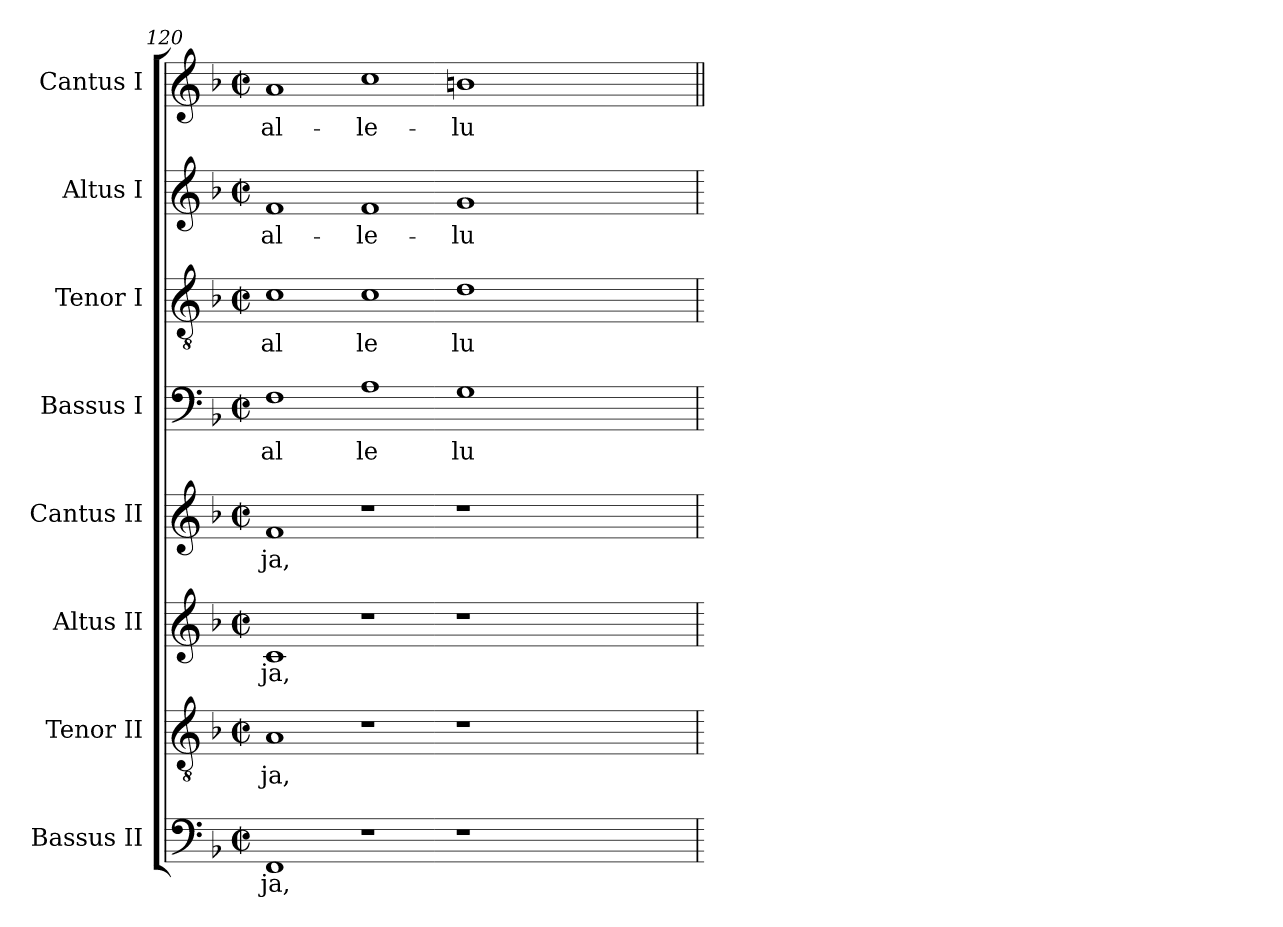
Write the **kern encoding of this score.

**kern	**text	**kern	**text	**kern	**text	**kern	**text	**kern	**text	**kern	**text	**kern	**text	**kern	**text
*part8	*part8	*part7	*part7	*part6	*part6	*part5	*part5	*part4	*part4	*part3	*part3	*part2	*part2	*part1	*part1
*staff8	*staff8	*staff7	*staff7	*staff6	*staff6	*staff5	*staff5	*staff4	*staff4	*staff3	*staff3	*staff2	*staff2	*staff1	*staff1
*I"Bassus II	*	*I"Tenor II	*	*I"Altus II	*	*I"Cantus II	*	*I"Bassus I	*	*I"Tenor I	*	*I"Altus I	*	*I"Cantus I	*
*clefF4	*	*clefGv2	*	*clefG2	*	*clefG2	*	*clefF4	*	*clefGv2	*	*clefG2	*	*clefG2	*
*k[b-]	*	*k[b-]	*	*k[b-]	*	*k[b-]	*	*k[b-]	*	*k[b-]	*	*k[b-]	*	*k[b-]	*
*F:	*	*F:	*	*F:	*	*F:	*	*F:	*	*F:	*	*F:	*	*F:	*
*M2/2	*	*M2/2	*	*M2/2	*	*M2/2	*	*M2/2	*	*M2/2	*	*M2/2	*	*M2/2	*
*met(c|)	*	*met(c|)	*	*met(c|)	*	*met(c|)	*	*met(c|)	*	*met(c|)	*	*met(c|)	*	*met(c|)	*
=120	=120	=120	=120	=120	=120	=120	=120	=120	=120	=120	=120	=120	=120	=120	=120
!	!LO:LY:b:cj	!	!LO:LY:b:cj	!	!LO:LY:b:cj	!	!LO:LY:b:cj	!	!LO:LY:b:cj	!	!LO:LY:b:cj	!	!LO:LY:b:cj	!	!LO:LY:b:cj
1FF	ja,	1A	-ja,	1c	-ja,	1f	ja,	1F	al	1c	al	1f	al-	1a	al-
!	!	!	!	!	!	!	!	!	!LO:LY:b:cj	!	!LO:LY:b:cj	!	!LO:LY:b:cj	!	!LO:LY:b:cj
1r	.	1r	.	1r	.	1r	.	1A	le	1c	le	1f	-le-	1cc	-le-
!LO:N:vis=1	!	!LO:N:vis=1	!	!LO:N:vis=1	!	!LO:N:vis=1	!	!	!LO:LY:b:cj	!	!LO:LY:b:cj	!	!LO:LY:b:cj	!	!LO:LY:b:cj
0.r	.	0.r	.	0.r	.	0.r	.	1G	lu	1d	lu	1g	-lu-	1bn	-lu-
.	.	.	.	.	.	.	.	0ryy	.	0ryy	.	0ryy	.	0ryy	.
=	=||	=	=||	=	=||	=	=||	=	=||	=	=||	=	=||	=||	=||
*-	*-	*-	*-	*-	*-	*-	*-	*-	*-	*-	*-	*-	*-	*-	*-
